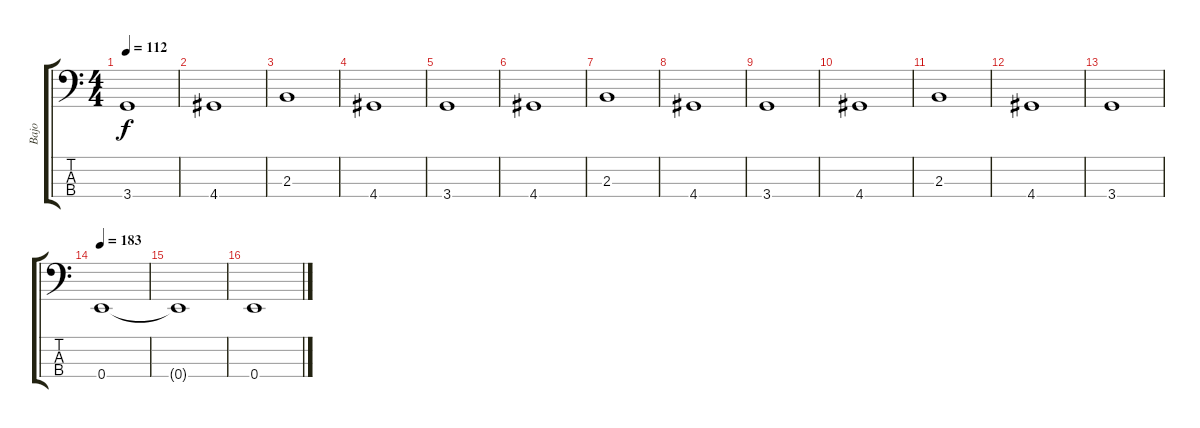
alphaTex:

\track ("Bajo" "Bajo") {instrument electricbasspick}
\staff {score tabs}
\tuning (G2 D2 A1 E1) {hide}
\ts (4 4)
\tempo 112
\clef f4
\ks c
3.4.1{dy f} |
4.4.1 |
2.3.1 |
4.4.1 |
3.4.1 |
4.4.1 |
2.3.1 |
4.4.1 |
3.4.1 |
4.4.1 |
2.3.1 |
4.4.1 |
3.4.1 |
\tempo 183
0.4.1 |
0.4{t}.1 |
0.4.1
